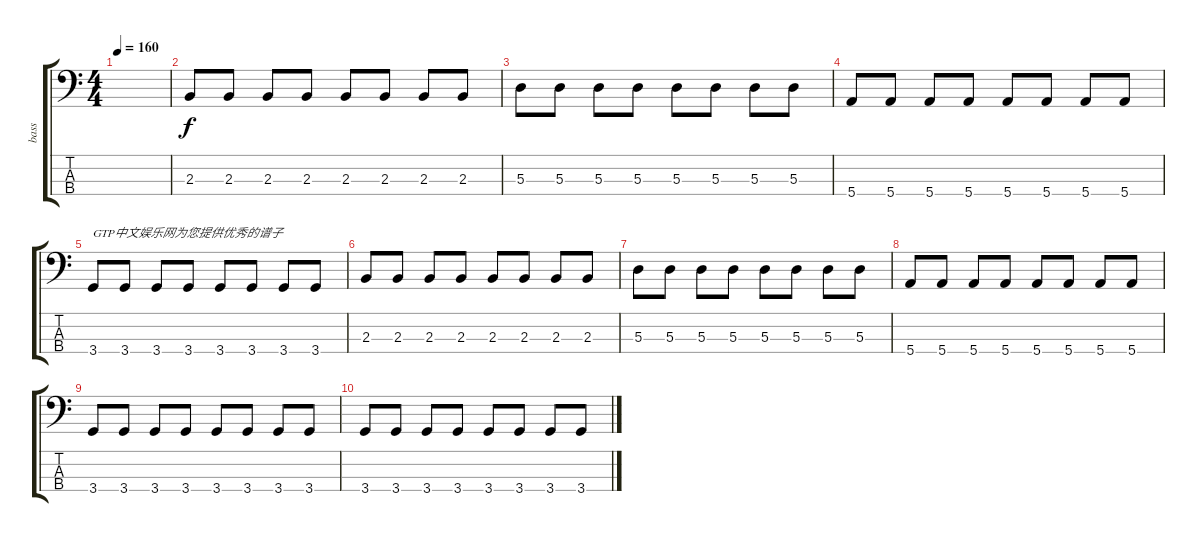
\track ("bass" "bass") {instrument acousticguitarnylon}
\staff {score tabs}
\tuning (G2 D2 A1 E1) {hide}
\ts (4 4)
\tempo 160
\clef f4
\ks c
|
2.3.8 2.3.8 2.3.8 2.3.8 2.3.8 2.3.8 2.3.8 2.3.8 |
5.3.8 5.3.8 5.3.8 5.3.8 5.3.8 5.3.8 5.3.8 5.3.8 |
5.4.8 5.4.8 5.4.8 5.4.8 5.4.8 5.4.8 5.4.8 5.4.8 |
3.4.8{txt "GTP中文娱乐网为您提供优秀的谱子"} 3.4.8 3.4.8 3.4.8 3.4.8 3.4.8 3.4.8 3.4.8 |
2.3.8 2.3.8 2.3.8 2.3.8 2.3.8 2.3.8 2.3.8 2.3.8 |
5.3.8 5.3.8 5.3.8 5.3.8 5.3.8 5.3.8 5.3.8 5.3.8 |
5.4.8 5.4.8 5.4.8 5.4.8 5.4.8 5.4.8 5.4.8 5.4.8 |
3.4.8 3.4.8 3.4.8 3.4.8 3.4.8 3.4.8 3.4.8 3.4.8 |
3.4.8 3.4.8 3.4.8 3.4.8 3.4.8 3.4.8 3.4.8 3.4.8
